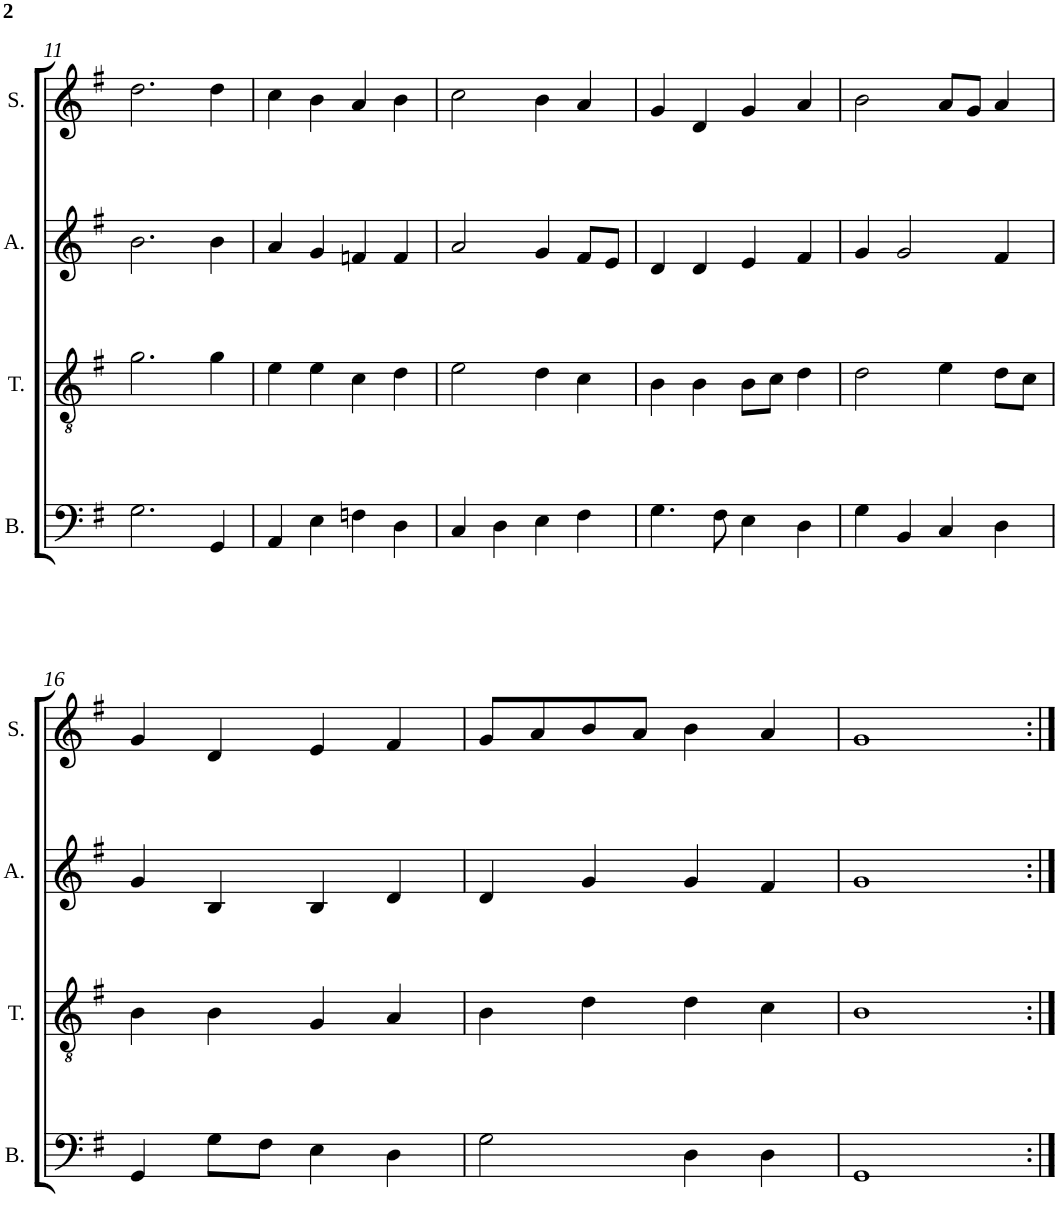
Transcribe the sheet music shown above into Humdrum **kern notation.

**kern	**kern	**kern	**kern
*part4	*part3	*part2	*part1
*staff4	*staff3	*staff2	*staff1
*I"Bass	*I"Tenor	*I"Alto	*I"Soprano
*I'B.	*I'T.	*I'A.	*I'S.
!!LO:PB:g=z
*clefF4	*clefGv2	*clefG2	*clefG2
*k[f#]	*k[f#]	*k[f#]	*k[f#]
*G:	*G:	*G:	*G:
*M2/2	*M2/2	*M2/2	*M2/2
*met(c|)	*met(c|)	*met(c|)	*met(c|)
=11	=11	=11	=11
2.G\	2.g\	2.b\	2.dd\
4GG/	4g\	4b\	4dd\
=12	=12	=12	=12
4AA/	4e\	4a/	4cc\
4E\	4e\	4g/	4b\
4Fn\	4c\	4fn/	4a/
4D\	4d\	4f/	4b\
=13	=13	=13	=13
4C/	2e\	2a/	2cc\
4D\	.	.	.
4E\	4d\	4g/	4b\
4F#\	4c\	8f#/L	4a/
.	.	8e/J	.
=14	=14	=14	=14
4.G\	4B\	4d/	4g/
.	4B\	4d/	4d/
8F#\	.	.	.
4E\	8B\L	4e/	4g/
.	8c\J	.	.
4D\	4d\	4f#/	4a/
=15	=15	=15	=15
4G\	2d\	4g/	2b\
4BB/	.	2g/	.
4C/	4e\	.	8a/L
.	.	.	8g/J
4D\	8d\L	4f#/	4a/
.	8c\J	.	.
!!LO:LB:g=z
=16	=16	=16	=16
4GG/	4B\	4g/	4g/
8G\L	4B\	4B/	4d/
8F#\J	.	.	.
4E\	4G/	4B/	4e/
4D\	4A/	4d/	4f#/
=17	=17	=17	=17
2G\	4B\	4d/	8g/L
.	.	.	8a/
.	4d\	4g/	8b/
.	.	.	8a/J
4D\	4d\	4g/	4b\
4D\	4c\	4f#/	4a/
=18	=18	=18	=18
1GG	1B	1g	1g
=:|!	=:|!	=:|!	=:|!
*-	*-	*-	*-
